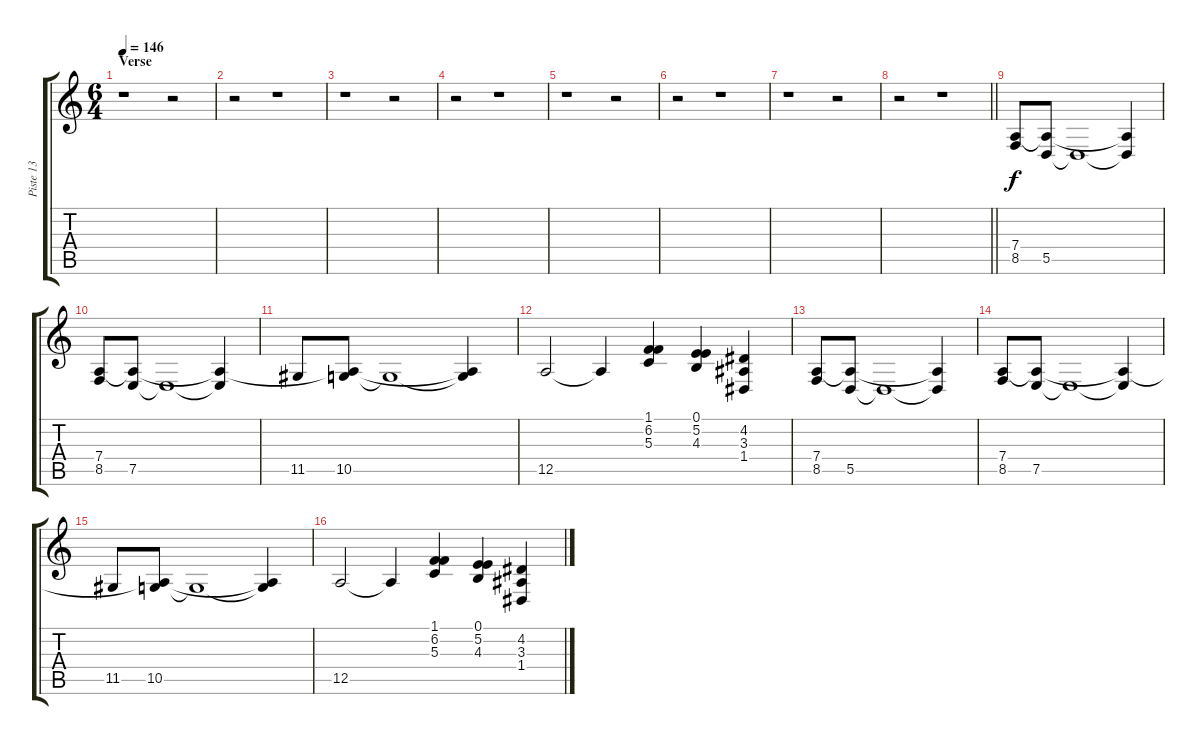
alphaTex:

\track ("Piste 13" "Piste 13") {instrument trumpet}
\staff {score tabs}
\tuning (E4 B3 G3 D3 A2 D2) {hide}
\ts (6 4)
\section ("" "Verse")
\tempo 146
\clef g2
\ks c
r.1{dy f} r.2 |
r.2 r.1 |
r.1 r.2 |
r.2 r.1 |
r.1 r.2 |
r.2 r.1 |
r.1 r.2 |
\barLineRight lightlight
r.2 r.1 |
\section ("" "")
(7.4 8.5).8 (7.4{t} 5.5).8 5.5{t}.1 (7.4{t} 5.5{t}).4 |
(7.4 8.5).8 (7.4{t} 7.5).8 7.5{t}.1 (7.4{t} 7.5{t}).4 |
11.5.8 (7.4{t} 10.5).8 10.5{t}.1 (7.4{t} 10.5{t}).4 |
12.5.2 12.5{t}.4 (1.1 6.2 5.3).4 (0.1 5.2 4.3).4 (4.2 3.3 1.4).4 |
(7.4 8.5).8 (7.4{t} 5.5).8 5.5{t}.1 (7.4{t} 5.5{t}).4 |
(7.4 8.5).8 (7.4{t} 7.5).8 7.5{t}.1 (7.4{t} 7.5{t}).4 |
11.5.8 (7.4{t} 10.5).8 10.5{t}.1 (7.4{t} 10.5{t}).4 |
12.5.2 12.5{t}.4 (1.1 6.2 5.3).4 (0.1 5.2 4.3).4 (4.2 3.3 1.4).4
